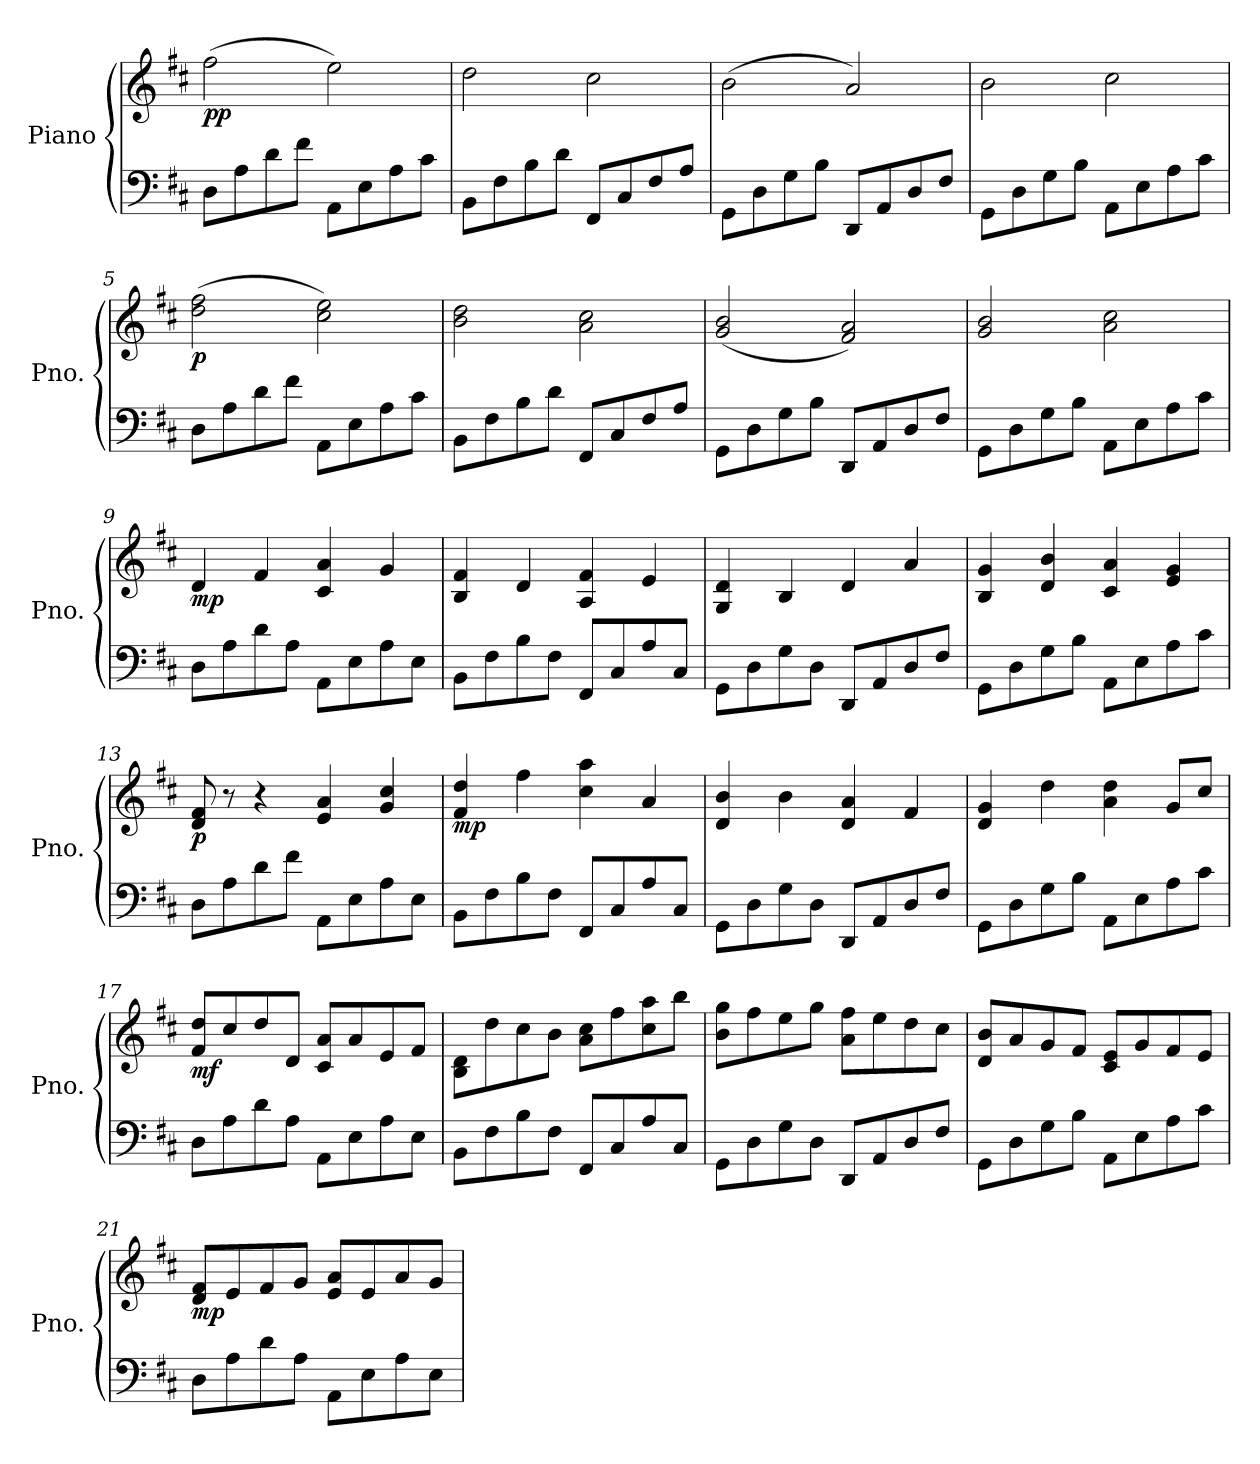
**kern	**kern	**dynam
*part1	*part1	*part1
*staff2	*staff1	*staff1/2
*I"Piano	*	*
*I'Pno.	*	*
*clefF4	*clefG2	*
*k[f#c#]	*k[f#c#]	*
*D:	*D:	*
=1	=1	=1
!	!	!LO:DY:b
8D\L	(2ff#\	pp
8A\	.	.
8d\	.	.
8f#\J	.	.
8AA\L	2ee\)	.
8E\	.	.
8A\	.	.
8c#\J	.	.
=2	=2	=2
8BB\L	2dd\	.
8F#\	.	.
8B\	.	.
8d\J	.	.
8FF#/L	2cc#\	.
8C#/	.	.
8F#/	.	.
8A/J	.	.
!!LO:LB:g=z
=3	=3	=3
8GG\L	(2b\	.
8D\	.	.
8G\	.	.
8B\J	.	.
8DD/L	2a/)	.
8AA/	.	.
8D/	.	.
8F#/J	.	.
=4	=4	=4
8GG\L	2b\	.
8D\	.	.
8G\	.	.
8B\J	.	.
8AA\L	2cc#\	.
8E\	.	.
8A\	.	.
8c#\J	.	.
!!LO:LB:g=z
=5	=5	=5
!	!	!LO:DY:b
8D\L	(2dd\ 2ff#\	p
8A\	.	.
8d\	.	.
8f#\J	.	.
8AA\L	2cc#\ 2ee\)	.
8E\	.	.
8A\	.	.
8c#\J	.	.
=6	=6	=6
8BB\L	2b\ 2dd\	.
8F#\	.	.
8B\	.	.
8d\J	.	.
8FF#/L	2a\ 2cc#\	.
8C#/	.	.
8F#/	.	.
8A/J	.	.
!!LO:LB:g=z
=7	=7	=7
8GG\L	(2g/ 2b/	.
8D\	.	.
8G\	.	.
8B\J	.	.
8DD/L	2f#/ 2a/)	.
8AA/	.	.
8D/	.	.
8F#/J	.	.
=8	=8	=8
8GG\L	2g/ 2b/	.
8D\	.	.
8G\	.	.
8B\J	.	.
8AA\L	2a\ 2cc#\	.
8E\	.	.
8A\	.	.
8c#\J	.	.
!!LO:PB:g=z
=9	=9	=9
!	!	!LO:DY:b
8D\L	4d/	mp
8A\	.	.
8d\	4f#/	.
8A\J	.	.
8AA\L	4c#/ 4a/	.
8E\	.	.
8A\	4g/	.
8E\J	.	.
=10	=10	=10
8BB\L	4B/ 4f#/	.
8F#\	.	.
8B\	4d/	.
8F#\J	.	.
8FF#/L	4A/ 4f#/	.
8C#/	.	.
8A/	4e/	.
8C#/J	.	.
!!LO:LB:g=z
=11	=11	=11
8GG\L	4G/ 4d/	.
8D\	.	.
8G\	4B/	.
8D\J	.	.
8DD/L	4d/	.
8AA/	.	.
8D/	4a/	.
8F#/J	.	.
=12	=12	=12
8GG\L	4B/ 4g/	.
8D\	.	.
8G\	4d/ 4b/	.
8B\J	.	.
8AA\L	4c#/ 4a/	.
8E\	.	.
8A\	4e/ 4g/	.
8c#\J	.	.
!!LO:LB:g=z
=13	=13	=13
!	!	!LO:DY:b
8D\L	8d/ 8f#/	p
8A\	8r	.
8d\	4r	.
8f#\J	.	.
8AA\L	4e/ 4a/	.
8E\	.	.
8A\	4g/ 4cc#/	.
8E\J	.	.
=14	=14	=14
!	!	!LO:DY:b
8BB\L	4f#/ 4dd/	mp
8F#\	.	.
8B\	4ff#\	.
8F#\J	.	.
8FF#/L	4cc#\ 4aa\	.
8C#/	.	.
8A/	4a/	.
8C#/J	.	.
!!LO:LB:g=z
=15	=15	=15
8GG\L	4d/ 4b/	.
8D\	.	.
8G\	4b\	.
8D\J	.	.
8DD/L	4d/ 4a/	.
8AA/	.	.
8D/	4f#/	.
8F#/J	.	.
=16	=16	=16
8GG\L	4d/ 4g/	.
8D\	.	.
8G\	4dd\	.
8B\J	.	.
8AA\L	4a\ 4dd\	.
8E\	.	.
8A\	8g/L	.
8c#\J	8cc#/J	.
!!LO:PB:g=z
=17	=17	=17
!	!	!LO:DY:b
8D\L	8f#/ 8dd/L	mf
8A\	8cc#/	.
8d\	8dd/	.
8A\J	8d/J	.
8AA\L	8c#/ 8a/L	.
8E\	8a/	.
8A\	8e/	.
8E\J	8f#/J	.
=18	=18	=18
8BB\L	8B\ 8d\L	.
8F#\	8dd\	.
8B\	8cc#\	.
8F#\J	8b\J	.
8FF#/L	8a\ 8cc#\L	.
8C#/	8ff#\	.
8A/	8cc#\ 8aa\	.
8C#/J	8bb\J	.
!!LO:LB:g=z
=19	=19	=19
8GG\L	8b\ 8gg\L	.
8D\	8ff#\	.
8G\	8ee\	.
8D\J	8gg\J	.
8DD/L	8a\ 8ff#\L	.
8AA/	8ee\	.
8D/	8dd\	.
8F#/J	8cc#\J	.
=20	=20	=20
8GG\L	8d/ 8b/L	.
8D\	8a/	.
8G\	8g/	.
8B\J	8f#/J	.
8AA\L	8c#/ 8e/L	.
8E\	8g/	.
8A\	8f#/	.
8c#\J	8e/J	.
!!LO:LB:g=z
=21	=21	=21
!	!	!LO:DY:b
8D\L	8d/ 8f#/L	mp
8A\	8e/	.
8d\	8f#/	.
8A\J	8g/J	.
8AA\L	8e/ 8a/L	.
8E\	8e/	.
8A\	8a/	.
8E\J	8g/J	.
=	=	=
*-	*-	*-
